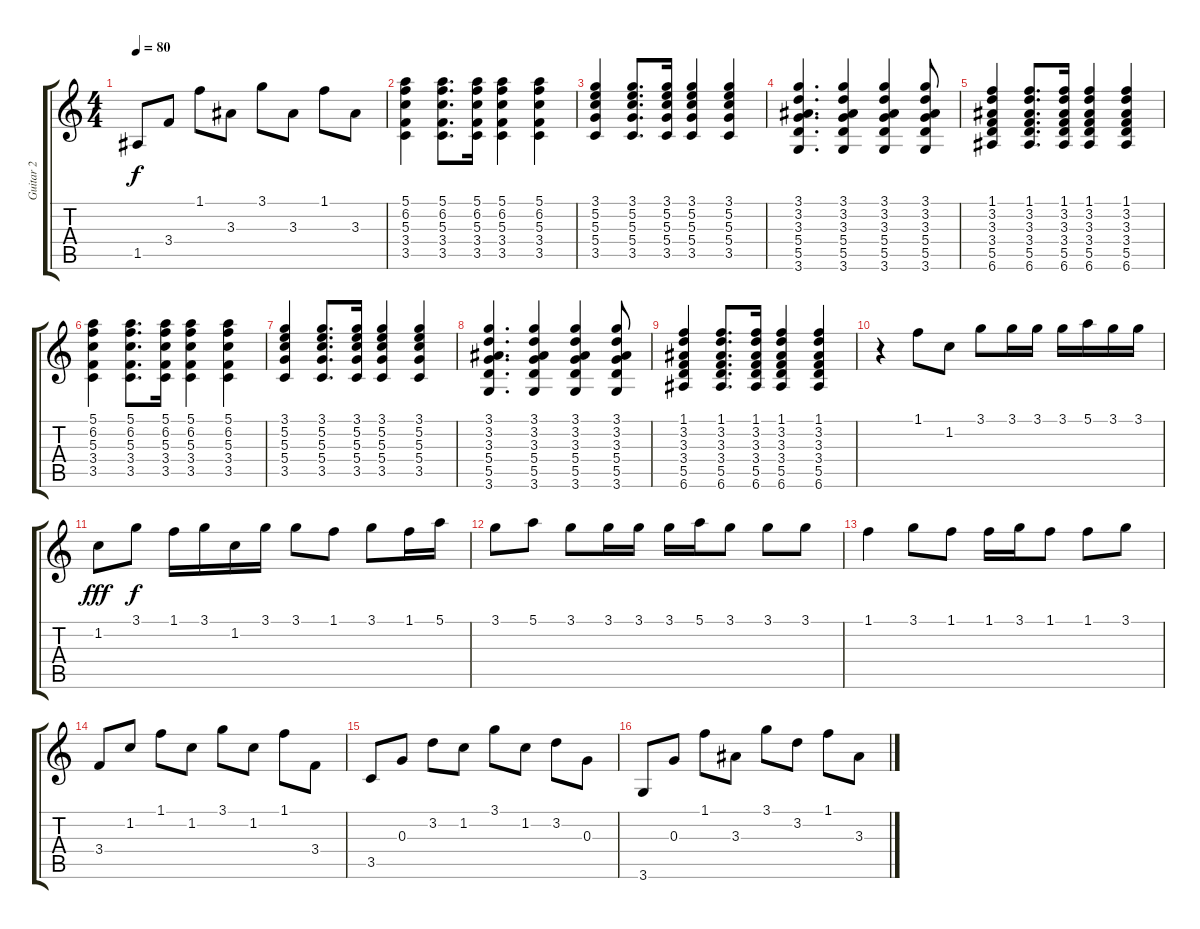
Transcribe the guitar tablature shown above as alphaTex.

\track ("Guitar 2" "Guitar 2") {instrument acousticguitarsteel}
\staff {score tabs}
\tuning (E4 B3 G3 D3 A2 E2) {hide}
\ts (4 4)
\tempo 80
\clef g2
\ks c
1.5.8{dy f} 3.4.8 1.1.8 3.3.8 3.1.8 3.3.8 1.1.8 3.3.8 |
(5.1 6.2 5.3 3.4 3.5).4 (5.1 6.2 5.3 3.4 3.5).8{d} (5.1 6.2 5.3 3.4 3.5).16 (5.1 6.2 5.3 3.4 3.5).4 (5.1 6.2 5.3 3.4 3.5).4 |
(3.1 5.2 5.3 5.4 3.5).4 (3.1 5.2 5.3 5.4 3.5).8{d} (3.1 5.2 5.3 5.4 3.5).16 (3.1 5.2 5.3 5.4 3.5).4 (3.1 5.2 5.3 5.4 3.5).4 |
(3.1 3.2 3.3 5.4 5.5 3.6).4{d} (3.1 3.2 3.3 5.4 5.5 3.6).4 (3.1 3.2 3.3 5.4 5.5 3.6).4 (3.1 3.2 3.3 5.4 5.5 3.6).8 |
(1.1 3.2 3.3 3.4 5.5 6.6).4 (1.1 3.2 3.3 3.4 5.5 6.6).8{d} (1.1 3.2 3.3 3.4 5.5 6.6).16 (1.1 3.2 3.3 3.4 5.5 6.6).4 (1.1 3.2 3.3 3.4 5.5 6.6).4 |
(5.1 6.2 5.3 3.4 3.5).4 (5.1 6.2 5.3 3.4 3.5).8{d} (5.1 6.2 5.3 3.4 3.5).16 (5.1 6.2 5.3 3.4 3.5).4 (5.1 6.2 5.3 3.4 3.5).4 |
(3.1 5.2 5.3 5.4 3.5).4 (3.1 5.2 5.3 5.4 3.5).8{d} (3.1 5.2 5.3 5.4 3.5).16 (3.1 5.2 5.3 5.4 3.5).4 (3.1 5.2 5.3 5.4 3.5).4 |
(3.1 3.2 3.3 5.4 5.5 3.6).4{d} (3.1 3.2 3.3 5.4 5.5 3.6).4 (3.1 3.2 3.3 5.4 5.5 3.6).4 (3.1 3.2 3.3 5.4 5.5 3.6).8 |
(1.1 3.2 3.3 3.4 5.5 6.6).4 (1.1 3.2 3.3 3.4 5.5 6.6).8{d} (1.1 3.2 3.3 3.4 5.5 6.6).16 (1.1 3.2 3.3 3.4 5.5 6.6).4 (1.1 3.2 3.3 3.4 5.5 6.6).4 |
r.4 1.1.8 1.2.8 3.1.8 3.1.16 3.1.16 3.1.16 5.1.16 3.1.16 3.1.16 |
1.2.8{dy fff} 3.1.8{dy f} 1.1.16 3.1.16 1.2.16 3.1.16 3.1.8 1.1.8 3.1.8 1.1.16 5.1.16 |
3.1.8 5.1.8 3.1.8 3.1.16 3.1.16 3.1.16 5.1.16 3.1.8 3.1.8 3.1.8 |
1.1.4 3.1.8 1.1.8 1.1.16 3.1.16 1.1.8 1.1.8 3.1.8 |
3.4.8 1.2.8 1.1.8 1.2.8 3.1.8 1.2.8 1.1.8 3.4.8 |
3.5.8 0.3.8 3.2.8 1.2.8 3.1.8 1.2.8 3.2.8 0.3.8 |
3.6.8 0.3.8 1.1.8 3.3.8 3.1.8 3.2.8 1.1.8 3.3.8
